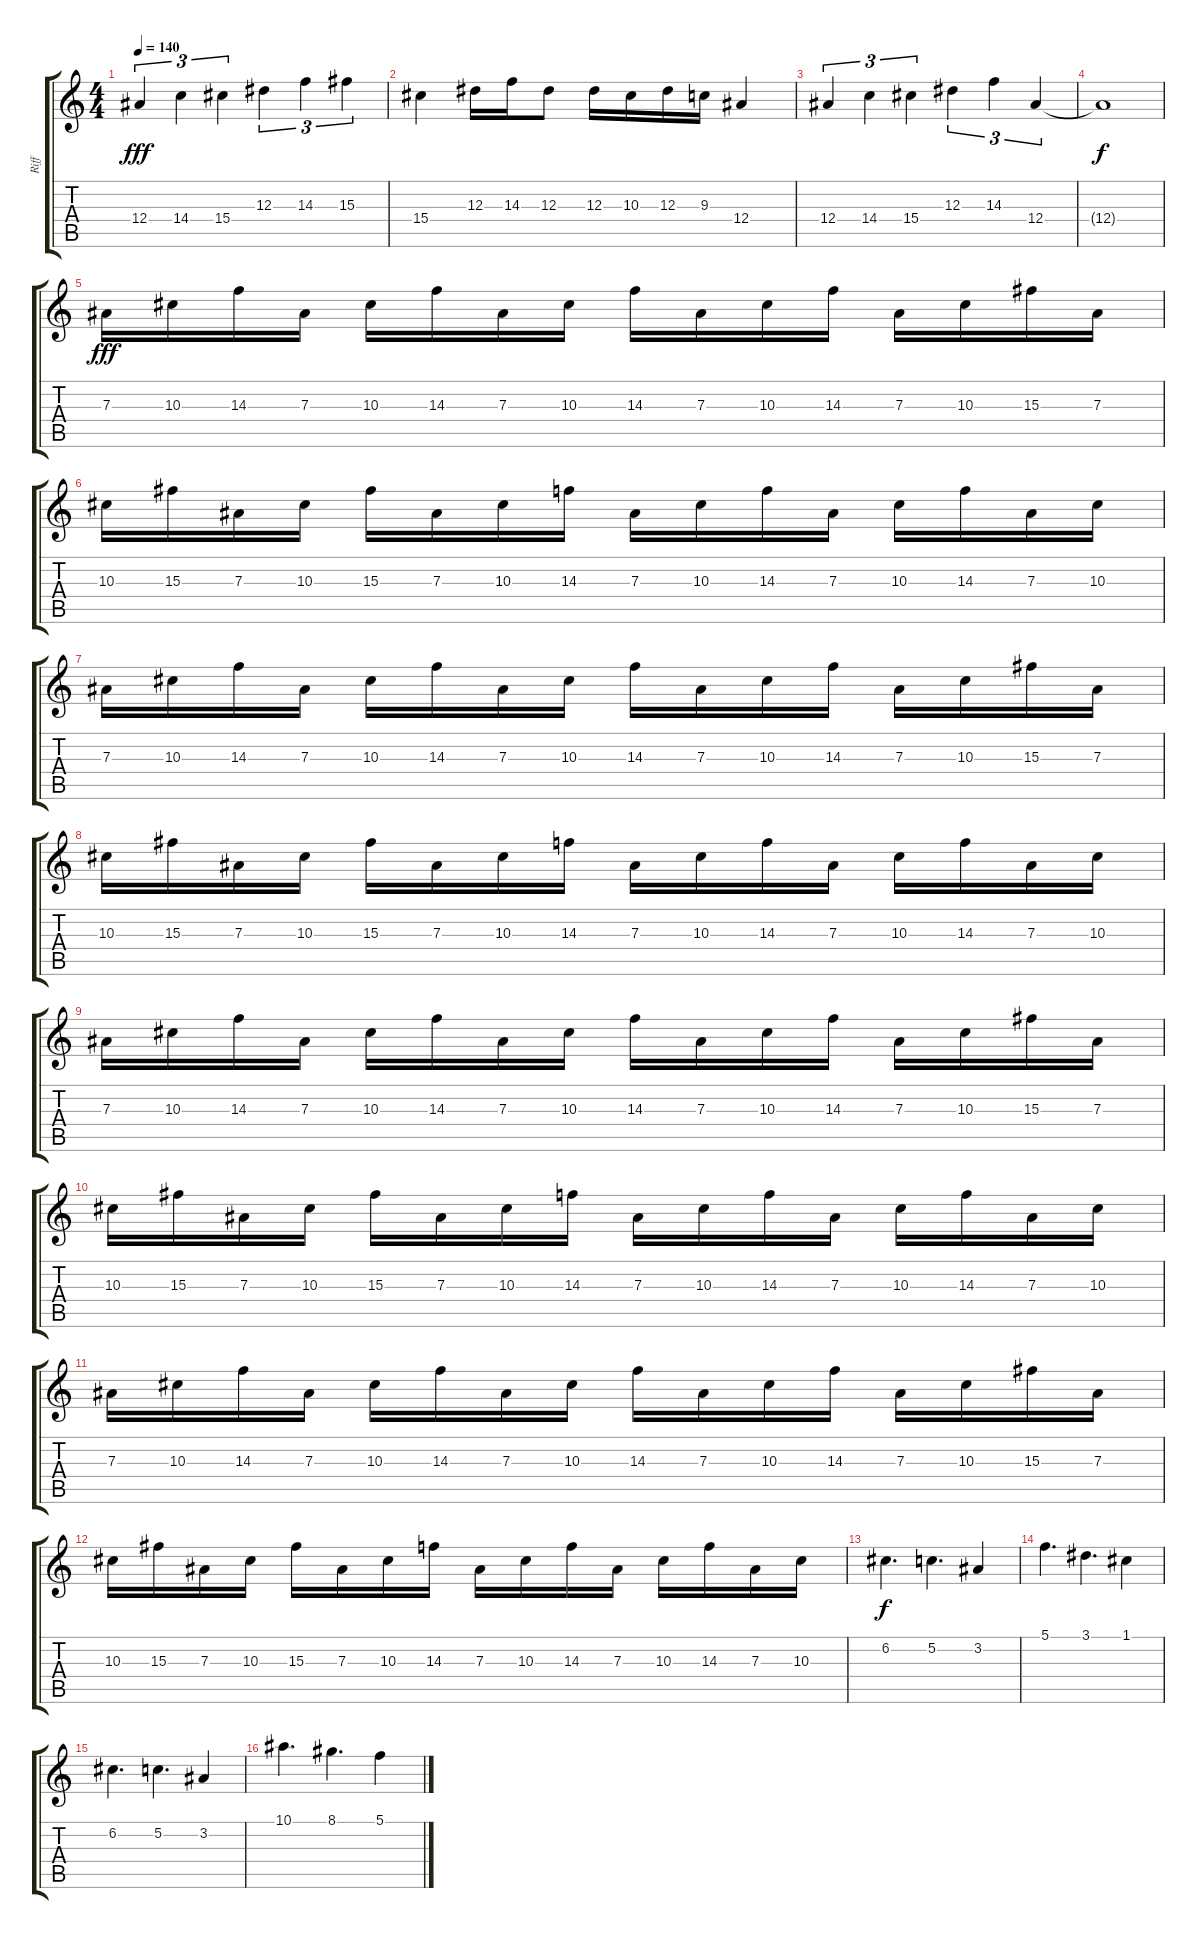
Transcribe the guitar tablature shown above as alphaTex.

\track ("Riff" "Riff") {instrument distortionguitar}
\staff {score tabs}
\tuning (C4 G3 Eb3 Bb2 F2 C2) {hide}
\ts (4 4)
\tempo 140
\clef g2
\ks c
12.4.4{tu (3 2) dy fff} 14.4.4{tu (3 2)} 15.4.4{tu (3 2)} 12.3.4{tu (3 2)} 14.3.4{tu (3 2)} 15.3.4{tu (3 2)} |
15.4.4 12.3.16 14.3.16 12.3.8 12.3.16 10.3.16 12.3.16 9.3.16 12.4.4 |
12.4.4{tu (3 2)} 14.4.4{tu (3 2)} 15.4.4{tu (3 2)} 12.3.4{tu (3 2)} 14.3.4{tu (3 2)} 12.4.4{tu (3 2)} |
12.4{t}.1{dy f} |
7.3.16{dy fff} 10.3.16 14.3.16 7.3.16 10.3.16 14.3.16 7.3.16 10.3.16 14.3.16 7.3.16 10.3.16 14.3.16 7.3.16 10.3.16 15.3.16 7.3.16 |
10.3.16 15.3.16 7.3.16 10.3.16 15.3.16 7.3.16 10.3.16 14.3.16 7.3.16 10.3.16 14.3.16 7.3.16 10.3.16 14.3.16 7.3.16 10.3.16 |
7.3.16 10.3.16 14.3.16 7.3.16 10.3.16 14.3.16 7.3.16 10.3.16 14.3.16 7.3.16 10.3.16 14.3.16 7.3.16 10.3.16 15.3.16 7.3.16 |
10.3.16 15.3.16 7.3.16 10.3.16 15.3.16 7.3.16 10.3.16 14.3.16 7.3.16 10.3.16 14.3.16 7.3.16 10.3.16 14.3.16 7.3.16 10.3.16 |
7.3.16 10.3.16 14.3.16 7.3.16 10.3.16 14.3.16 7.3.16 10.3.16 14.3.16 7.3.16 10.3.16 14.3.16 7.3.16 10.3.16 15.3.16 7.3.16 |
10.3.16 15.3.16 7.3.16 10.3.16 15.3.16 7.3.16 10.3.16 14.3.16 7.3.16 10.3.16 14.3.16 7.3.16 10.3.16 14.3.16 7.3.16 10.3.16 |
7.3.16 10.3.16 14.3.16 7.3.16 10.3.16 14.3.16 7.3.16 10.3.16 14.3.16 7.3.16 10.3.16 14.3.16 7.3.16 10.3.16 15.3.16 7.3.16 |
10.3.16 15.3.16 7.3.16 10.3.16 15.3.16 7.3.16 10.3.16 14.3.16 7.3.16 10.3.16 14.3.16 7.3.16 10.3.16 14.3.16 7.3.16 10.3.16 |
6.2.4{d dy f} 5.2.4{d} 3.2.4 |
5.1.4{d} 3.1.4{d} 1.1.4 |
6.2.4{d} 5.2.4{d} 3.2.4 |
10.1.4{d} 8.1.4{d} 5.1.4
